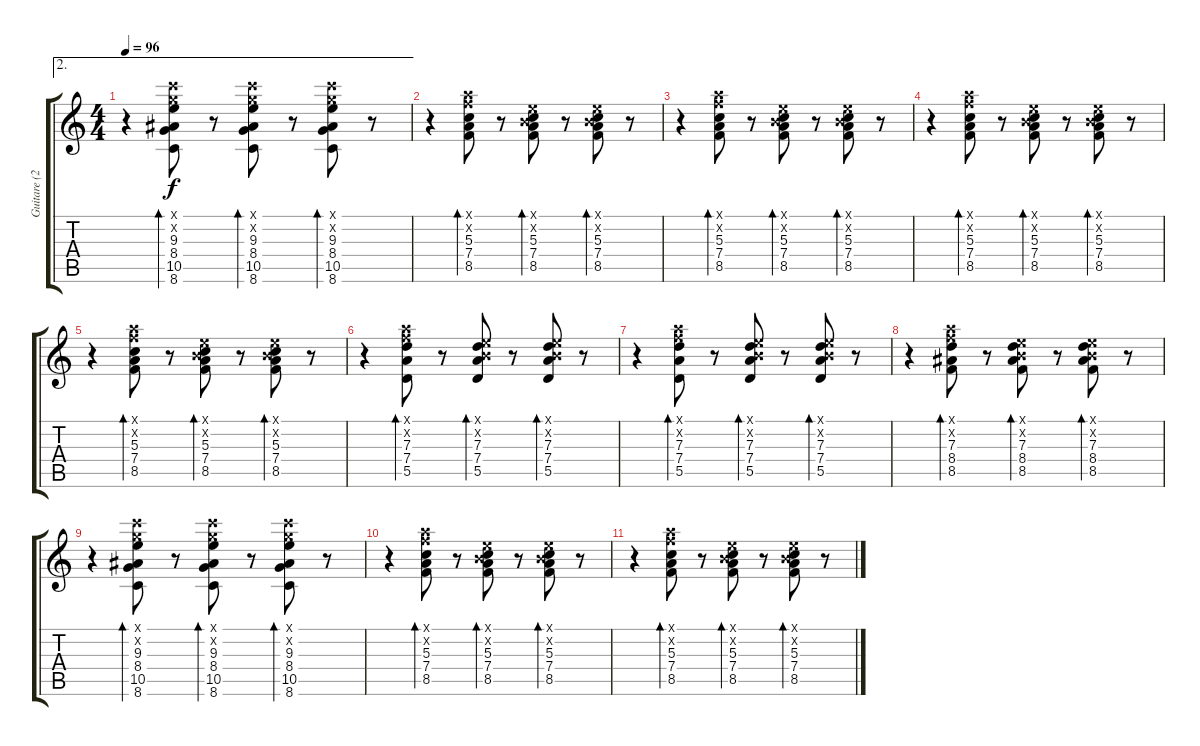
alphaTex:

\track ("Guitare (2)" "Guitare (2") {instrument acousticguitarnylon}
\staff {score tabs}
\tuning (E4 B3 G3 D3 A2 E2) {hide}
\ae 2
\ts (4 4)
\tempo 96
\clef g2
\ks c
r.4{dy f} (8.1{x} 8.2{x} 9.3 8.4 10.5 8.6).8{bd 30} r.8 (8.1{x} 8.2{x} 9.3 8.4 10.5 8.6).8{bd 30} r.8 (8.1{x} 8.2{x} 9.3 8.4 10.5 8.6).8{bd 30} r.8 |
r.4 (5.1{x} 6.2{x} 5.3 7.4 8.5).8{bd 30} r.8 (0.1{x} 0.2{x} 5.3 7.4 8.5).8{bd 30} r.8 (0.1{x} 0.2{x} 5.3 7.4 8.5).8{bd 30} r.8 |
r.4 (5.1{x} 6.2{x} 5.3 7.4 8.5).8{bd 30} r.8 (0.1{x} 0.2{x} 5.3 7.4 8.5).8{bd 30} r.8 (0.1{x} 0.2{x} 5.3 7.4 8.5).8{bd 30} r.8 |
r.4 (5.1{x} 6.2{x} 5.3 7.4 8.5).8{bd 30} r.8 (0.1{x} 0.2{x} 5.3 7.4 8.5).8{bd 30} r.8 (0.1{x} 0.2{x} 5.3 7.4 8.5).8{bd 30} r.8 |
r.4 (5.1{x} 6.2{x} 5.3 7.4 8.5).8{bd 30} r.8 (0.1{x} 0.2{x} 5.3 7.4 8.5).8{bd 30} r.8 (0.1{x} 0.2{x} 5.3 7.4 8.5).8{bd 30} r.8 |
r.4 (5.1{x} 6.2{x} 7.3 7.4 5.5).8{bd 30} r.8 (0.1{x} 0.2{x} 7.3 7.4 5.5).8{bd 30} r.8 (0.1{x} 0.2{x} 7.3 7.4 5.5).8{bd 30} r.8 |
r.4 (5.1{x} 6.2{x} 7.3 7.4 5.5).8{bd 30} r.8 (0.1{x} 0.2{x} 7.3 7.4 5.5).8{bd 30} r.8 (0.1{x} 0.2{x} 7.3 7.4 5.5).8{bd 30} r.8 |
r.4 (5.1{x} 6.2{x} 7.3 8.4 8.5).8{bd 30} r.8 (0.1{x} 0.2{x} 7.3 8.4 8.5).8{bd 30} r.8 (0.1{x} 0.2{x} 7.3 8.4 8.5).8{bd 30} r.8 |
r.4 (8.1{x} 8.2{x} 9.3 8.4 10.5 8.6).8{bd 30} r.8 (8.1{x} 8.2{x} 9.3 8.4 10.5 8.6).8{bd 30} r.8 (8.1{x} 8.2{x} 9.3 8.4 10.5 8.6).8{bd 30} r.8 |
r.4 (5.1{x} 6.2{x} 5.3 7.4 8.5).8{bd 30} r.8 (0.1{x} 0.2{x} 5.3 7.4 8.5).8{bd 30} r.8 (0.1{x} 0.2{x} 5.3 7.4 8.5).8{bd 30} r.8 |
r.4 (5.1{x} 6.2{x} 5.3 7.4 8.5).8{bd 30} r.8 (0.1{x} 0.2{x} 5.3 7.4 8.5).8{bd 30} r.8 (0.1{x} 0.2{x} 5.3 7.4 8.5).8{bd 30} r.8
